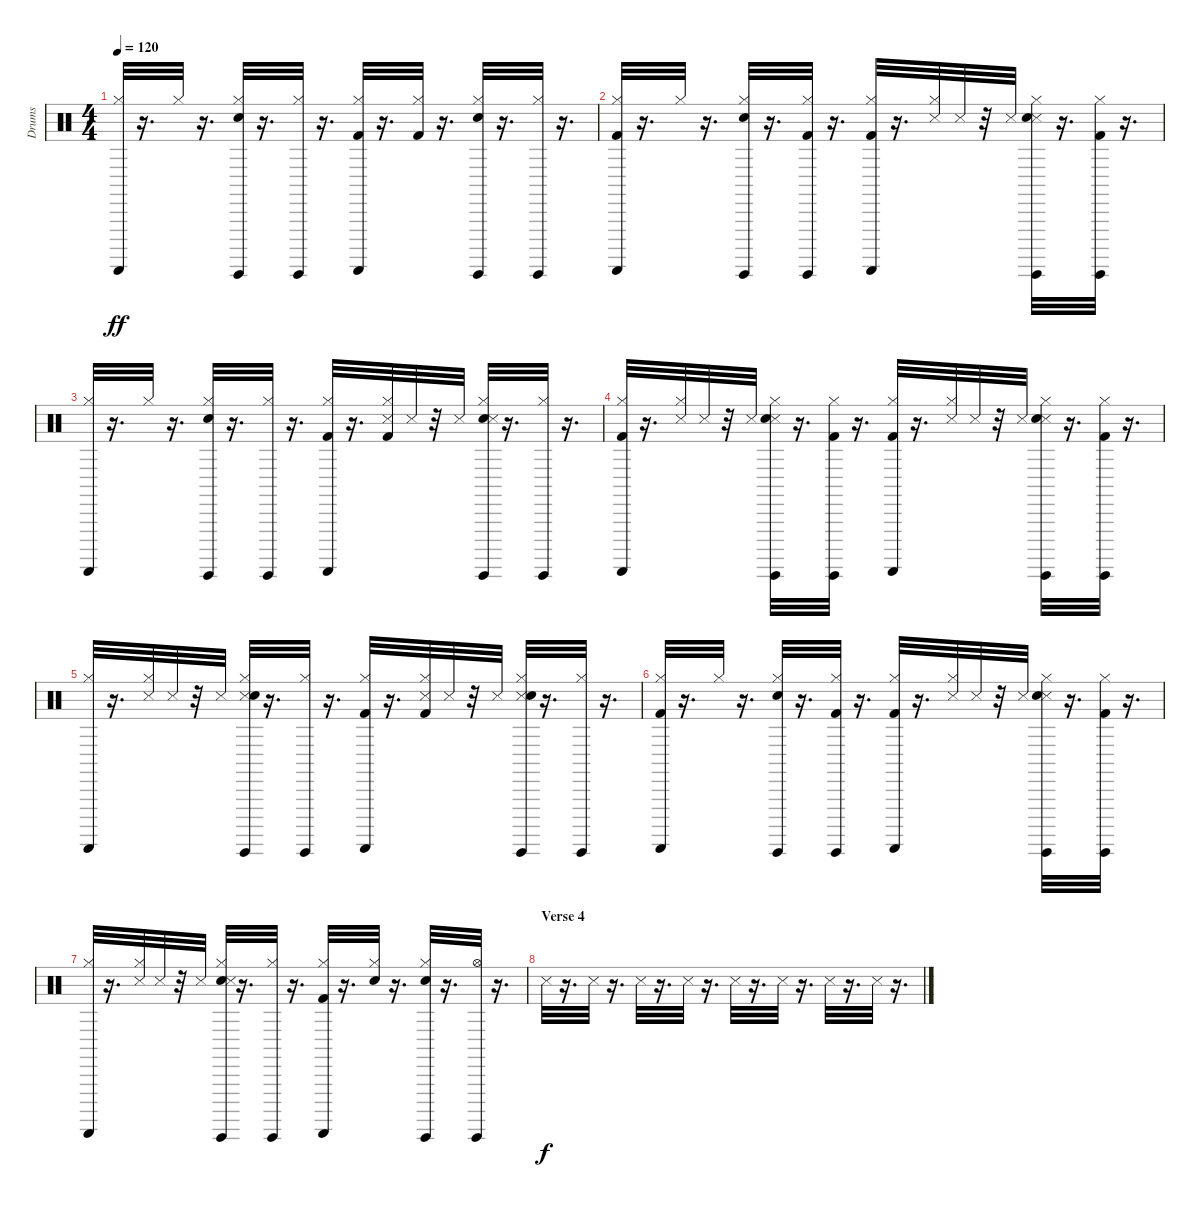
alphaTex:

\track ("Drums" "Drums") {instrument percussion}
\staff {score}
\articulation defaults
\ts (4 4)
\tempo 120
\clef neutral
\ks c
("Guiro (scrap-return)" "Hi-Hat (closed)").32{dy ff} r.16{d} "Hi-Hat (closed)".32 r.16{d} ("Snare (hit) 2" "Guiro (hit)" "Hi-Hat (closed)").32 r.16{d} ("Guiro (hit)" "Hi-Hat (closed)").32 r.16{d} ("Guiro (scrap-return)" "Hi-Hat (closed)" "Kick (hit) 2").32 r.16{d} ("Hi-Hat (closed)" "Kick (hit) 2").32 r.16{d} ("Guiro (hit)" "Hi-Hat (closed)" "Snare (hit) 2").32 r.16{d} ("Guiro (hit)" "Hi-Hat (closed)").32 r.16{d} |
("Guiro (scrap-return)" "Hi-Hat (closed)" "Kick (hit) 2").32 r.16{d} "Hi-Hat (closed)".32 r.16{d} ("Guiro (hit)" "Hi-Hat (closed)" "Snare (hit) 2").32 r.16{d} ("Guiro (hit)" "Hi-Hat (closed)" "Kick (hit) 2").32 r.16{d} ("Guiro (scrap-return)" "Hi-Hat (closed)" "Kick (hit) 2").32 r.16{d} ("Hi-Hat (closed)" "Snare (side stick) 3").32 "Snare (side stick) 3".32 r.32 "Snare (side stick) 3".32 ("Guiro (hit)" "Snare (side stick) 3" "Hi-Hat (closed)" "Snare (hit) 2").32 r.16{d} ("Guiro (hit)" "Hi-Hat (closed)" "Kick (hit) 2").32 r.16{d} |
("Guiro (scrap-return)" "Hi-Hat (closed)").32 r.16{d} "Hi-Hat (closed)".32 r.16{d} ("Guiro (hit)" "Hi-Hat (closed)" "Snare (hit) 2").32 r.16{d} ("Guiro (hit)" "Hi-Hat (closed)").32 r.16{d} ("Guiro (scrap-return)" "Hi-Hat (closed)" "Kick (hit) 2").32 r.16{d} ("Hi-Hat (closed)" "Kick (hit) 2" "Snare (side stick) 3").32 "Snare (side stick) 3".32 r.32 "Snare (side stick) 3".32 ("Snare (hit) 2" "Guiro (hit)" "Hi-Hat (closed)" "Snare (side stick) 3").32 r.16{d} ("Guiro (hit)" "Hi-Hat (closed)").32 r.16{d} |
("Guiro (scrap-return)" "Hi-Hat (closed)" "Kick (hit) 2").32 r.16{d} ("Hi-Hat (closed)" "Snare (side stick) 3").32 "Snare (side stick) 3".32 r.32 "Snare (side stick) 3".32 ("Guiro (hit)" "Snare (side stick) 3" "Hi-Hat (closed)" "Snare (hit) 2").32 r.16{d} ("Guiro (hit)" "Hi-Hat (closed)" "Kick (hit) 2").32 r.16{d} ("Guiro (scrap-return)" "Hi-Hat (closed)" "Kick (hit) 2").32 r.16{d} ("Snare (side stick) 3" "Hi-Hat (closed)").32 "Snare (side stick) 3".32 r.32 "Snare (side stick) 3".32 ("Snare (side stick) 3" "Guiro (hit)" "Hi-Hat (closed)" "Snare (hit) 2").32 r.16{d} ("Guiro (hit)" "Hi-Hat (closed)" "Kick (hit) 2").32 r.16{d} |
("Guiro (scrap-return)" "Hi-Hat (closed)").32 r.16{d} ("Snare (side stick) 3" "Hi-Hat (closed)").32 "Snare (side stick) 3".32 r.32 "Snare (side stick) 3".32 ("Guiro (hit)" "Hi-Hat (closed)" "Snare (side stick) 3" "Snare (hit) 2").32 r.16{d} ("Guiro (hit)" "Hi-Hat (closed)").32 r.16{d} ("Kick (hit) 2" "Guiro (scrap-return)" "Hi-Hat (closed)").32 r.16{d} ("Snare (side stick) 3" "Hi-Hat (closed)" "Kick (hit) 2").32 "Snare (side stick) 3".32 r.32 "Snare (side stick) 3".32 ("Guiro (hit)" "Hi-Hat (closed)" "Snare (side stick) 3" "Snare (hit) 2").32 r.16{d} ("Guiro (hit)" "Hi-Hat (closed)").32 r.16{d} |
("Guiro (scrap-return)" "Hi-Hat (closed)" "Kick (hit) 2").32 r.16{d} "Hi-Hat (closed)".32 r.16{d} ("Guiro (hit)" "Hi-Hat (closed)" "Snare (hit) 2").32 r.16{d} ("Guiro (hit)" "Hi-Hat (closed)" "Kick (hit) 2").32 r.16{d} ("Guiro (scrap-return)" "Hi-Hat (closed)" "Kick (hit) 2").32 r.16{d} ("Hi-Hat (closed)" "Snare (side stick) 3").32 "Snare (side stick) 3".32 r.32 "Snare (side stick) 3".32 ("Guiro (hit)" "Hi-Hat (closed)" "Snare (side stick) 3" "Snare (hit) 2").32 r.16{d} ("Kick (hit) 2" "Guiro (hit)" "Hi-Hat (closed)").32 r.16{d} |
("Guiro (scrap-return)" "Hi-Hat (closed)").32 r.16{d} ("Hi-Hat (closed)" "Snare (side stick) 3").32 "Snare (side stick) 3".32 r.32 "Snare (side stick) 3".32 ("Guiro (hit)" "Hi-Hat (closed)" "Snare (hit) 2" "Snare (side stick) 3").32 r.16{d} ("Guiro (hit)" "Hi-Hat (closed)").32 r.16{d} ("Hi-Hat (closed)" "Kick (hit) 2" "Guiro (scrap-return)").32 r.16{d} ("Electric Snare (hit)" "Hi-Hat (closed)").32 r.16{d} ("Hi-Hat (closed)" "Electric Snare (hit)" "Guiro (hit)").32 r.16{d} ("Hi-Hat (open)" "Guiro (hit)").32 r.16{d} |
\section ("" "Verse 4")
"Snare (side stick) 3".32{dy f} r.16{d} "Snare (side stick) 3".32 r.16{d} "Snare (side stick) 3".32 r.16{d} "Snare (side stick) 3".32 r.16{d} "Snare (side stick) 3".32 r.16{d} "Snare (side stick) 3".32 r.16{d} "Snare (side stick) 3".32 r.16{d} "Snare (side stick) 3".32 r.16{d}
